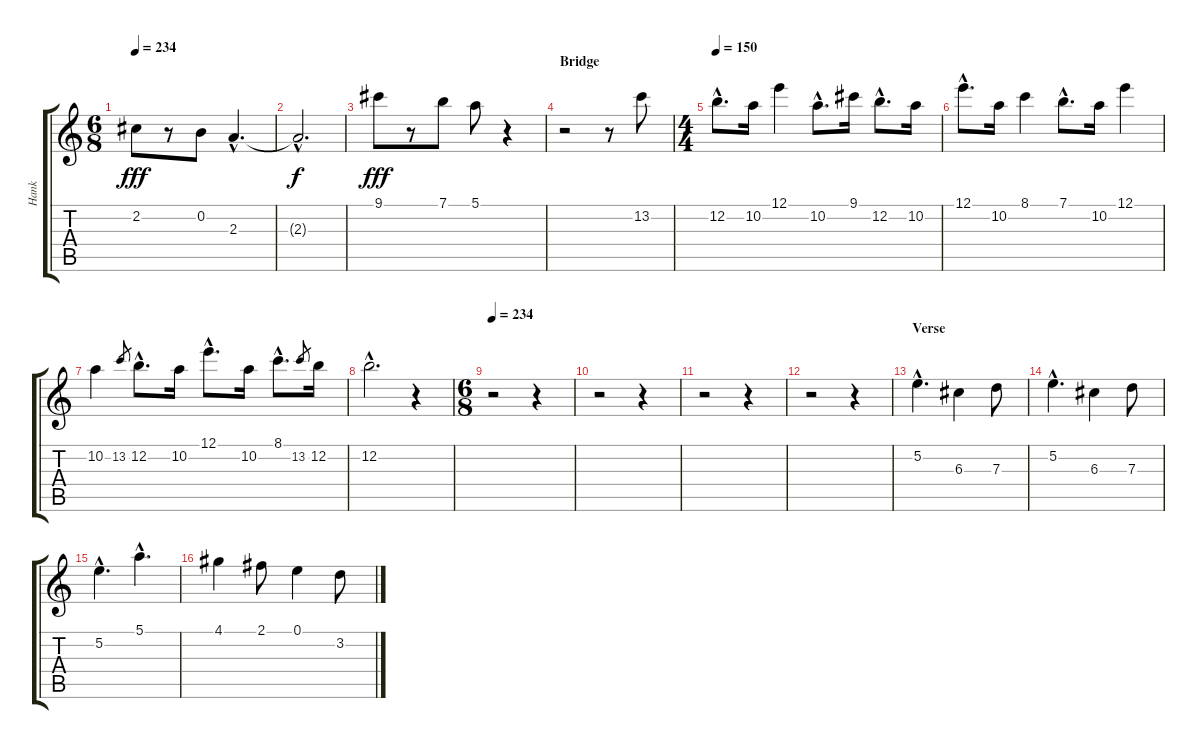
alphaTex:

\track ("Hank" "Hank") {instrument electricguitarjazz}
\staff {score tabs}
\tuning (E4 B3 G3 D3 A2 E2) {hide}
\ts (6 8)
\tempo 234
\clef g2
\ks c
2.2.8{dy fff} r.8 0.2.8 2.3{hac}.4{d} |
2.3{hac t}.2{d dy f} |
9.1.8{dy fff instrument electricguitarmuted} r.8 7.1.8 5.1.8 r.4 |
\section ("" "Bridge")
r.2 r.8 13.2.8{instrument electricguitarclean} |
\ts (4 4)
\tempo 150
12.2{hac}.8{d} 10.2.16 12.1.4 10.2{hac}.8{d} 9.1.16 12.2{hac}.8{d} 10.2.16 |
12.1{hac}.8{d} 10.2.16 8.1.4 7.1{hac}.8{d} 10.2.16 12.1.4 |
10.2.4 13.2.8{gr} 12.2{hac}.8{d} 10.2.16 12.1{hac}.8{d} 10.2.16 8.1{hac}.8{d} 13.2.8{gr} 12.2.16 |
12.2{hac}.2{d} r.4 |
\ts (6 8)
\tempo 234
r.2 r.4 |
r.2 r.4 |
r.2 r.4 |
r.2 r.4 |
\section ("" "Verse")
5.2{hac}.4{d instrument electricguitarjazz} 6.3.4 7.3.8 |
5.2{hac}.4{d} 6.3.4 7.3.8 |
5.2{hac}.4{d} 5.1{hac}.4{d} |
4.1.4 2.1.8 0.1.4 3.2.8
